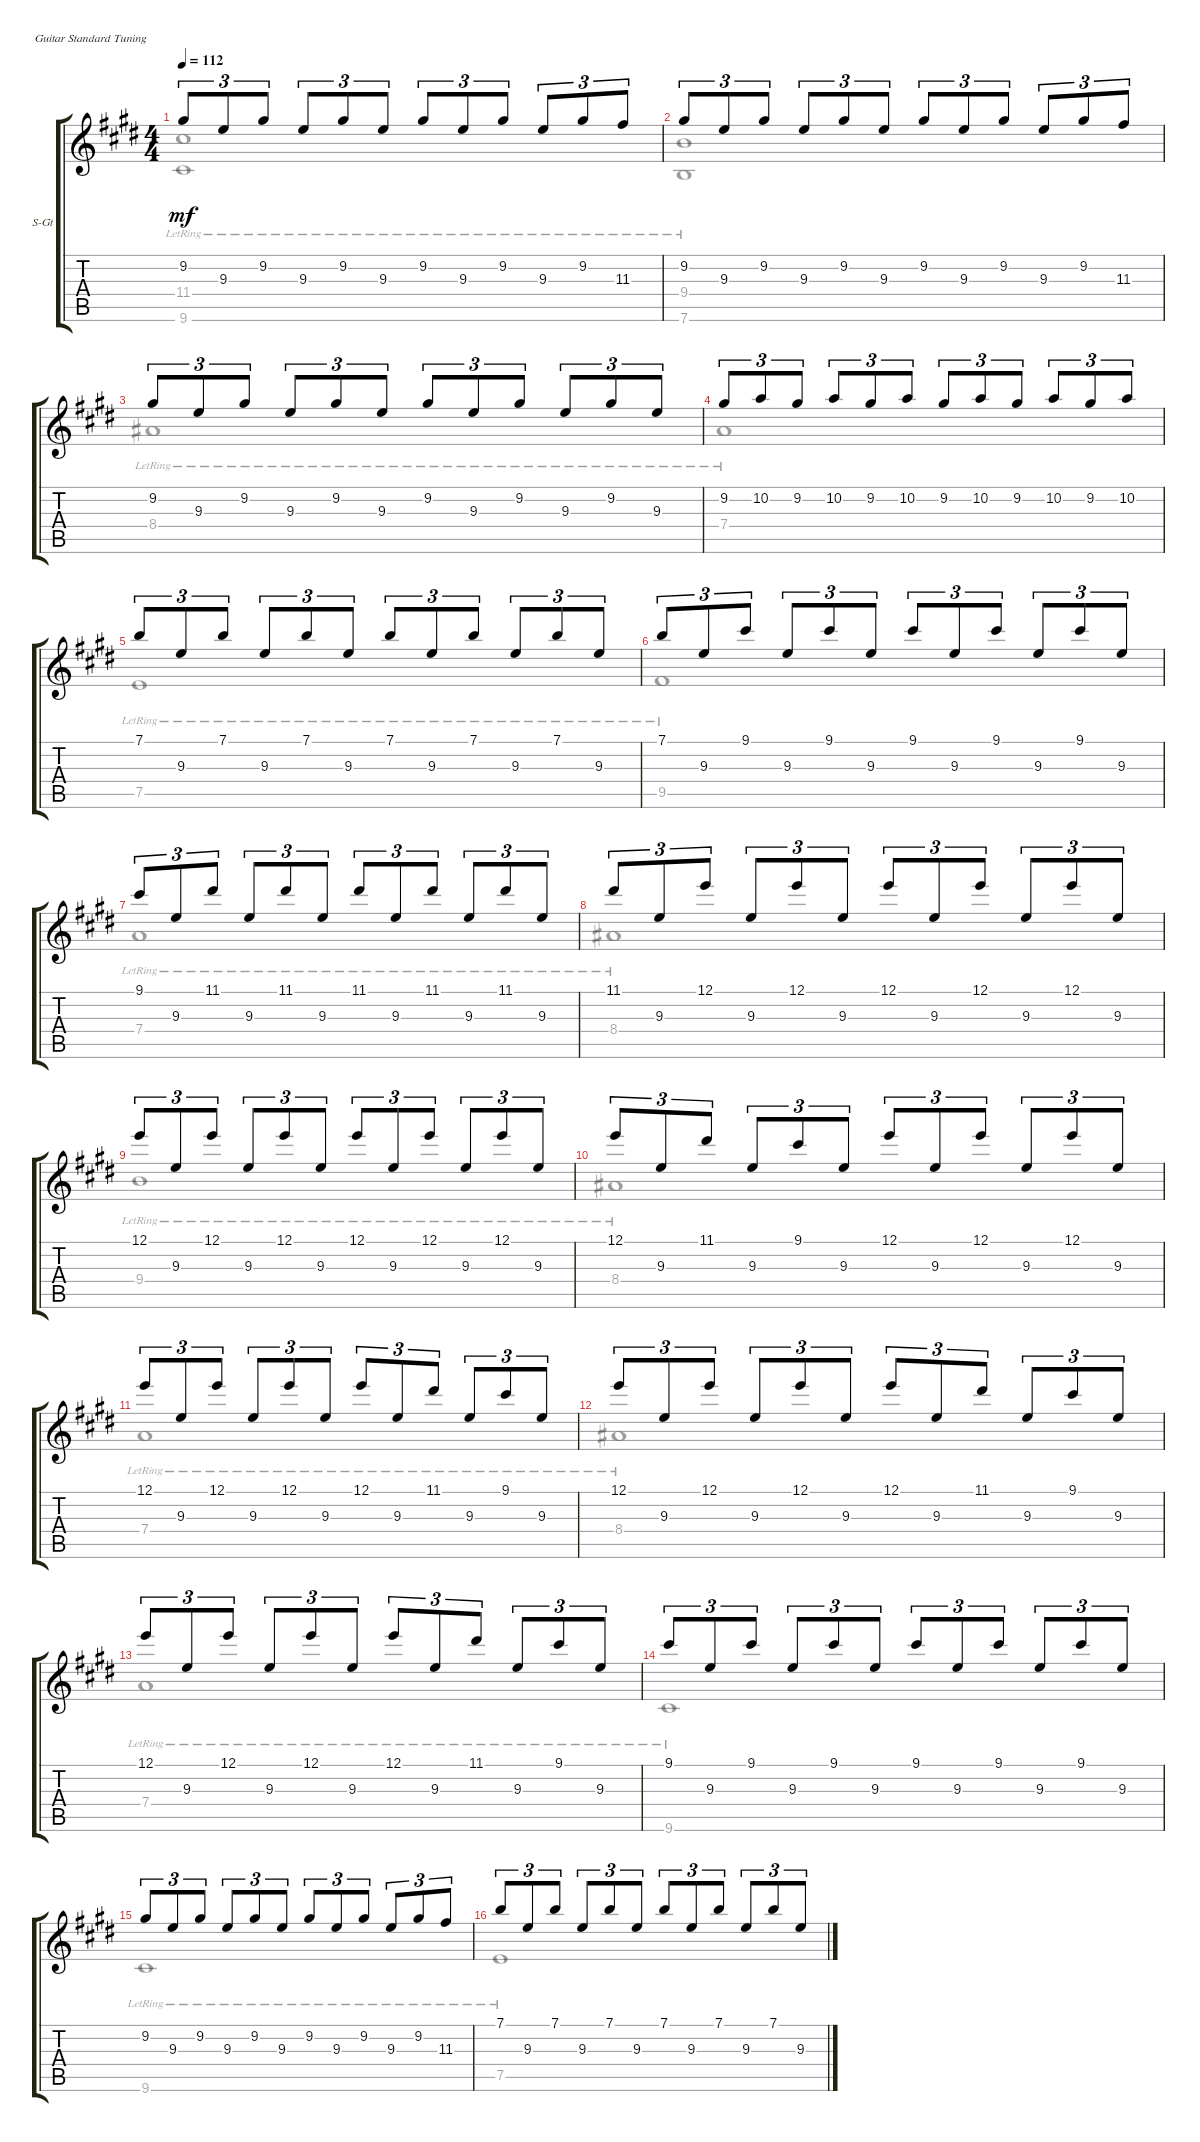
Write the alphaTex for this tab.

\defaultSystemsLayout 4
\bracketExtendMode groupsimilarinstruments
\firstSystemTrackNameOrientation horizontal
\otherSystemsTrackNameOrientation horizontal
\track ("Steel Guitar" "S-Gt") {instrument acousticguitarsteel}
\staff {score tabs}
\tuning (E4 B3 G3 D3 A2 E2)
\voice
\ts (4 4)
\tempo 112
\clef g2
\scale
0.5
\ks c#minor
9.2.8{tu (3 2) dy mf} 9.3.8{tu (3 2)} 9.2.8{tu (3 2)} 9.3.8{tu (3 2)} 9.2.8{tu (3 2)} 9.3.8{tu (3 2)} 9.2.8{tu (3 2)} 9.3.8{tu (3 2)} 9.2.8{tu (3 2)} 9.3.8{tu (3 2)} 9.2.8{tu (3 2)} 11.3.8{tu (3 2)} |
\scale
0.5 9.2.8{tu (3 2)} 9.3.8{tu (3 2)} 9.2.8{tu (3 2)} 9.3.8{tu (3 2)} 9.2.8{tu (3 2)} 9.3.8{tu (3 2)} 9.2.8{tu (3 2)} 9.3.8{tu (3 2)} 9.2.8{tu (3 2)} 9.3.8{tu (3 2)} 9.2.8{tu (3 2)} 11.3.8{tu (3 2)} |
\scale
0.5 9.2.8{tu (3 2)} 9.3.8{tu (3 2)} 9.2.8{tu (3 2)} 9.3.8{tu (3 2)} 9.2.8{tu (3 2)} 9.3.8{tu (3 2)} 9.2.8{tu (3 2)} 9.3.8{tu (3 2)} 9.2.8{tu (3 2)} 9.3.8{tu (3 2)} 9.2.8{tu (3 2)} 9.3.8{tu (3 2)} |
\scale
0.5 9.2.8{tu (3 2)} 10.2.8{tu (3 2)} 9.2.8{tu (3 2)} 10.2.8{tu (3 2)} 9.2.8{tu (3 2)} 10.2.8{tu (3 2)} 9.2.8{tu (3 2)} 10.2.8{tu (3 2)} 9.2.8{tu (3 2)} 10.2.8{tu (3 2)} 9.2.8{tu (3 2)} 10.2.8{tu (3 2)} |
\scale
0.5 7.1.8{tu (3 2)} 9.3.8{tu (3 2)} 7.1.8{tu (3 2)} 9.3.8{tu (3 2)} 7.1.8{tu (3 2)} 9.3.8{tu (3 2)} 7.1.8{tu (3 2)} 9.3.8{tu (3 2)} 7.1.8{tu (3 2)} 9.3.8{tu (3 2)} 7.1.8{tu (3 2)} 9.3.8{tu (3 2)} |
\scale
0.5 7.1.8{tu (3 2)} 9.3.8{tu (3 2)} 9.1.8{tu (3 2)} 9.3.8{tu (3 2)} 9.1.8{tu (3 2)} 9.3.8{tu (3 2)} 9.1.8{tu (3 2)} 9.3.8{tu (3 2)} 9.1.8{tu (3 2)} 9.3.8{tu (3 2)} 9.1.8{tu (3 2)} 9.3.8{tu (3 2)} |
\scale
0.5 9.1.8{tu (3 2)} 9.3.8{tu (3 2)} 11.1.8{tu (3 2)} 9.3.8{tu (3 2)} 11.1.8{tu (3 2)} 9.3.8{tu (3 2)} 11.1.8{tu (3 2)} 9.3.8{tu (3 2)} 11.1.8{tu (3 2)} 9.3.8{tu (3 2)} 11.1.8{tu (3 2)} 9.3.8{tu (3 2)} |
\scale
0.5 11.1.8{tu (3 2)} 9.3.8{tu (3 2)} 12.1.8{tu (3 2)} 9.3.8{tu (3 2)} 12.1.8{tu (3 2)} 9.3.8{tu (3 2)} 12.1.8{tu (3 2)} 9.3.8{tu (3 2)} 12.1.8{tu (3 2)} 9.3.8{tu (3 2)} 12.1.8{tu (3 2)} 9.3.8{tu (3 2)} |
\scale
0.5 12.1.8{tu (3 2)} 9.3.8{tu (3 2)} 12.1.8{tu (3 2)} 9.3.8{tu (3 2)} 12.1.8{tu (3 2)} 9.3.8{tu (3 2)} 12.1.8{tu (3 2)} 9.3.8{tu (3 2)} 12.1.8{tu (3 2)} 9.3.8{tu (3 2)} 12.1.8{tu (3 2)} 9.3.8{tu (3 2)} |
\scale
0.5 12.1.8{tu (3 2)} 9.3.8{tu (3 2)} 11.1.8{tu (3 2)} 9.3.8{tu (3 2)} 9.1.8{tu (3 2)} 9.3.8{tu (3 2)} 12.1.8{tu (3 2)} 9.3.8{tu (3 2)} 12.1.8{tu (3 2)} 9.3.8{tu (3 2)} 12.1.8{tu (3 2)} 9.3.8{tu (3 2)} |
\scale
0.5 12.1.8{tu (3 2)} 9.3.8{tu (3 2)} 12.1.8{tu (3 2)} 9.3.8{tu (3 2)} 12.1.8{tu (3 2)} 9.3.8{tu (3 2)} 12.1.8{tu (3 2)} 9.3.8{tu (3 2)} 11.1.8{tu (3 2)} 9.3.8{tu (3 2)} 9.1.8{tu (3 2)} 9.3.8{tu (3 2)} |
\scale
0.5 12.1.8{tu (3 2)} 9.3.8{tu (3 2)} 12.1.8{tu (3 2)} 9.3.8{tu (3 2)} 12.1.8{tu (3 2)} 9.3.8{tu (3 2)} 12.1.8{tu (3 2)} 9.3.8{tu (3 2)} 11.1.8{tu (3 2)} 9.3.8{tu (3 2)} 9.1.8{tu (3 2)} 9.3.8{tu (3 2)} |
\scale
0.5 12.1.8{tu (3 2)} 9.3.8{tu (3 2)} 12.1.8{tu (3 2)} 9.3.8{tu (3 2)} 12.1.8{tu (3 2)} 9.3.8{tu (3 2)} 12.1.8{tu (3 2)} 9.3.8{tu (3 2)} 11.1.8{tu (3 2)} 9.3.8{tu (3 2)} 9.1.8{tu (3 2)} 9.3.8{tu (3 2)} |
\scale
0.5 9.1.8{tu (3 2)} 9.3.8{tu (3 2)} 9.1.8{tu (3 2)} 9.3.8{tu (3 2)} 9.1.8{tu (3 2)} 9.3.8{tu (3 2)} 9.1.8{tu (3 2)} 9.3.8{tu (3 2)} 9.1.8{tu (3 2)} 9.3.8{tu (3 2)} 9.1.8{tu (3 2)} 9.3.8{tu (3 2)} |
\scale
0.5 9.2.8{tu (3 2)} 9.3.8{tu (3 2)} 9.2.8{tu (3 2)} 9.3.8{tu (3 2)} 9.2.8{tu (3 2)} 9.3.8{tu (3 2)} 9.2.8{tu (3 2)} 9.3.8{tu (3 2)} 9.2.8{tu (3 2)} 9.3.8{tu (3 2)} 9.2.8{tu (3 2)} 11.3.8{tu (3 2)} |
\scale
0.5 7.1.8{tu (3 2)} 9.3.8{tu (3 2)} 7.1.8{tu (3 2)} 9.3.8{tu (3 2)} 7.1.8{tu (3 2)} 9.3.8{tu (3 2)} 7.1.8{tu (3 2)} 9.3.8{tu (3 2)} 7.1.8{tu (3 2)} 9.3.8{tu (3 2)} 7.1.8{tu (3 2)} 9.3.8{tu (3 2)}
\voice
\clef g2
\ottava regular
\simile none
\scale
0.5
\ks c#minor
(9.6{lr} 11.4{lr}).1{dy mf} |
\scale
0.5 (7.6{lr} 9.4{lr}).1 |
\scale
0.5 8.4{lr}.1 |
\scale
0.5 7.4{lr}.1 |
\scale
0.5 7.5{lr}.1 |
\scale
0.5 9.5{lr}.1 |
\scale
0.5 7.4{lr}.1 |
\scale
0.5 8.4{lr}.1 |
\scale
0.5 9.4{lr}.1 |
\scale
0.5 8.4{lr}.1 |
\scale
0.5 7.4{lr}.1 |
\scale
0.5 8.4{lr}.1 |
\scale
0.5 7.4{lr}.1 |
\scale
0.5 9.6{lr}.1 |
\scale
0.5 9.6{lr}.1 |
\scale
0.5 7.5{lr}.1
